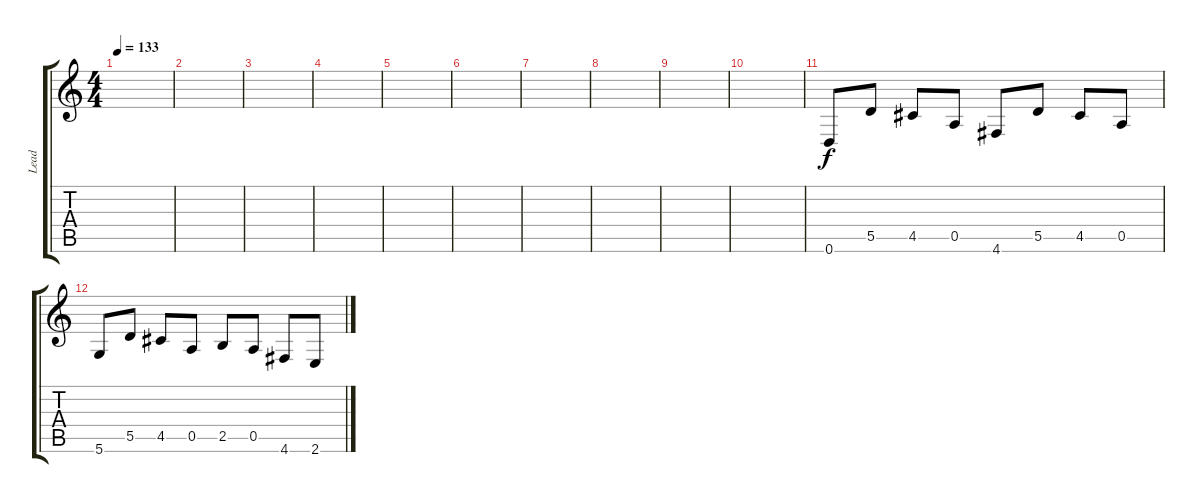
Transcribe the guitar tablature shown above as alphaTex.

\track ("Lead" "Lead") {instrument overdrivenguitar}
\staff {score tabs}
\tuning (E4 B3 G3 D3 A2 D2) {hide}
\ts (4 4)
\tempo 133
\clef g2
\ks c
|
|
|
|
|
|
|
|
|
|
0.6.8 5.5.8 4.5.8 0.5.8 4.6.8 5.5.8 4.5.8 0.5.8 |
5.6.8 5.5.8 4.5.8 0.5.8 2.5.8 0.5.8 4.6.8 2.6.8
